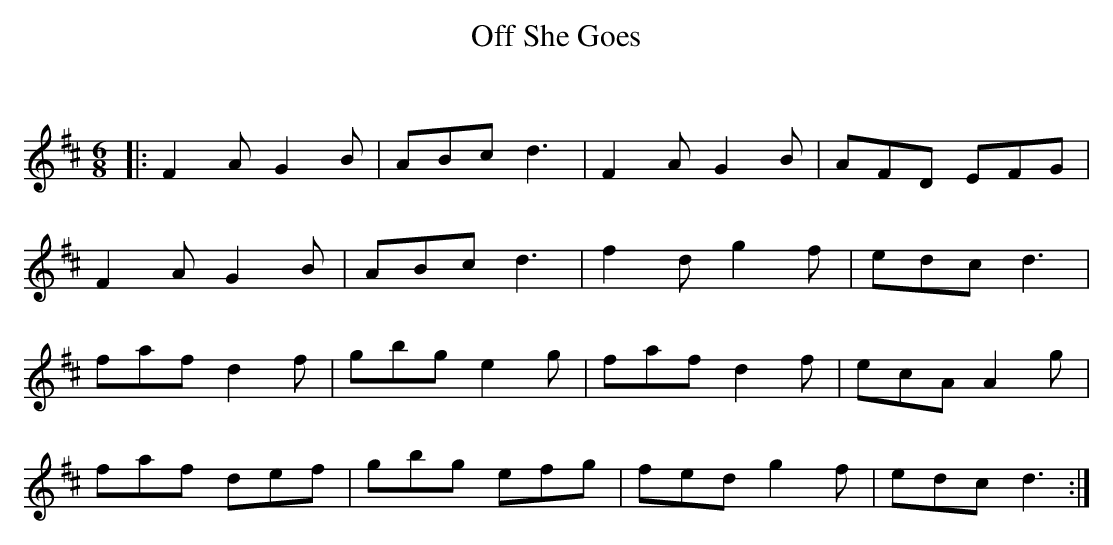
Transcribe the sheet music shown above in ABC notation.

X:1
T: Off She Goes
C:
Q:180
K:D
M:6/8
L:1/16
|:F4A2 G4B2|A2B2c2 d6|F4A2 G4B2|A2F2D2 E2F2G2|
F4A2 G4B2|A2B2c2 d6|f4d2 g4f2|e2d2c2 d6|
f2a2f2 d4f2|g2b2g2 e4g2|f2a2f2 d4f2|e2c2A2 A4g2|
f2a2f2 d2e2f2|g2b2g2 e2f2g2|f2e2d2 g4f2|e2d2c2 d6:|
